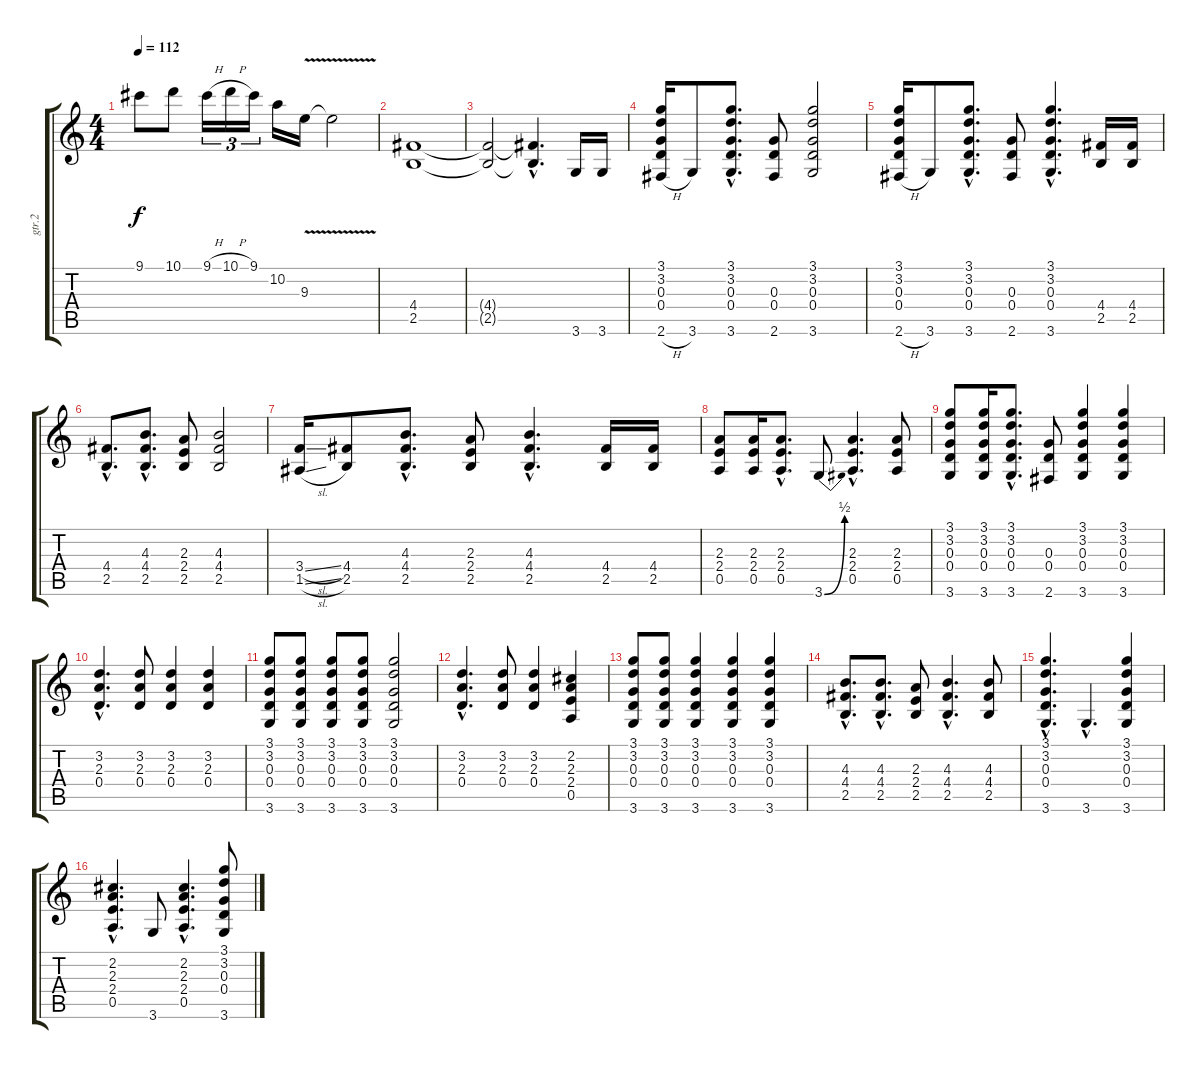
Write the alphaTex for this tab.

\track ("gtr.2" "gtr.2") {instrument overdrivenguitar}
\staff {score tabs}
\tuning (E4 B3 G3 D3 A2 E2) {hide}
\ts (4 4)
\tempo 112
\clef g2
\ks c
9.1.8{dy f} 10.1.8 9.1{h}.16{tu (3 2)} 10.1{h}.16{tu (3 2)} 9.1.16{tu (3 2)} 10.2.16 9.3{v}.16 9.3{t}.2 |
(4.4 2.5).1 |
(4.4{t} 2.5{t}).2 (4.4{hac t} 2.5{hac t}).4{d} 3.6.16 3.6.16 |
(3.1 3.2 0.3 0.4 2.6{h}).16 3.6.8 (3.1{hac} 3.2{hac} 0.3{hac} 0.4{hac} 3.6{hac}).8{d} (0.3 0.4 2.6).8 (3.1 3.2 0.3 0.4 3.6).2 |
(3.1 3.2 0.3 0.4 2.6{h}).16 3.6.8 (3.1{hac} 3.2{hac} 0.3{hac} 0.4{hac} 3.6{hac}).8{d} (0.3 0.4 2.6).8 (3.1{hac} 3.2{hac} 0.3{hac} 0.4{hac} 3.6{hac}).4{d} (4.4 2.5).16 (4.4 2.5).16 |
(4.4{hac} 2.5{hac}).8{d} (4.3{hac} 4.4{hac} 2.5{hac}).8{d} (2.3 2.4 2.5).8 (4.3 4.4 2.5).2 |
(3.4{sl} 1.5{sl}).16 (4.4 2.5).8 (4.3{hac} 4.4{hac} 2.5{hac}).8{d} (2.3 2.4 2.5).8 (4.3{hac} 4.4{hac} 2.5{hac}).4{d} (4.4 2.5).16 (4.4 2.5).16 |
(2.3 2.4 0.5).8 (2.3 2.4 0.5).16 (2.3{hac} 2.4{hac} 0.5{hac}).8{d} 3.6{be (bend 0 0 60 2)}.8 (2.3{hac} 2.4{hac} 0.5{hac}).4{d} (2.3 2.4 0.5).8 |
(3.1 3.2 0.3 0.4 3.6).8 (3.1 3.2 0.3 0.4 3.6).16 (3.1{hac} 3.2{hac} 0.3{hac} 0.4{hac} 3.6{hac}).8{d} (0.3 0.4 2.6).8 (3.1 3.2 0.3 0.4 3.6).4 (3.1 3.2 0.3 0.4 3.6).4 |
(3.2{hac} 2.3{hac} 0.4{hac}).4{d} (3.2 2.3 0.4).8 (3.2 2.3 0.4).4 (3.2 2.3 0.4).4 |
(3.1 3.2 0.3 0.4 3.6).8 (3.1 3.2 0.3 0.4 3.6).8 (3.1 3.2 0.3 0.4 3.6).8 (3.1 3.2 0.3 0.4 3.6).8 (3.1 3.2 0.3 0.4 3.6).2 |
(3.2{hac} 2.3{hac} 0.4{hac}).4{d} (3.2 2.3 0.4).8 (3.2 2.3 0.4).4 (2.2 2.3 2.4 0.5).4 |
(3.1 3.2 0.3 0.4 3.6).8 (3.1 3.2 0.3 0.4 3.6).8 (3.1 3.2 0.3 0.4 3.6).4 (3.1 3.2 0.3 0.4 3.6).4 (3.1 3.2 0.3 0.4 3.6).4 |
(4.3{hac} 4.4{hac} 2.5{hac}).8{d} (4.3{hac} 4.4{hac} 2.5{hac}).8{d} (2.3 2.4 2.5).8 (4.3{hac} 4.4{hac} 2.5{hac}).4{d} (4.3 4.4 2.5).8 |
(3.1{hac} 3.2{hac} 0.3{hac} 0.4{hac} 3.6{hac}).4{d} 3.6{hac}.4{d} (3.1 3.2 0.3 0.4 3.6).4 |
(2.2{hac} 2.3{hac} 2.4{hac} 0.5{hac}).4{d} 3.6.8 (2.2{hac} 2.3{hac} 2.4{hac} 0.5{hac}).4{d} (3.1 3.2 0.3 0.4 3.6).8
